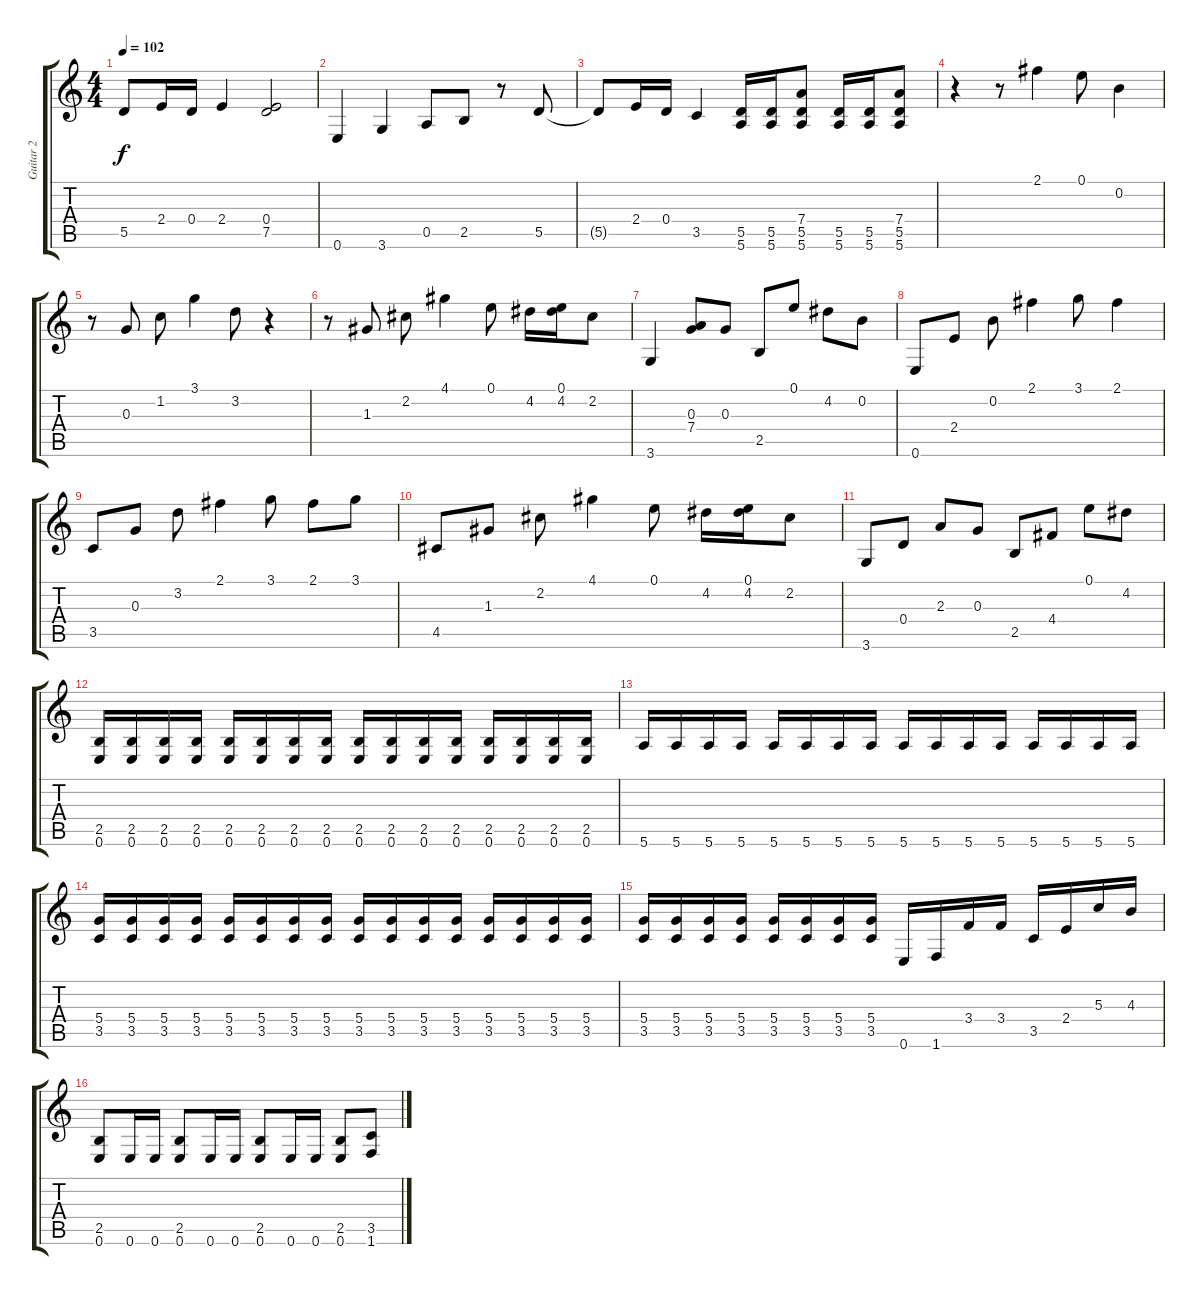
\track ("Guitar 2" "Guitar 2") {instrument distortionguitar}
\staff {score tabs}
\tuning (E4 B3 G3 D3 A2 E2) {hide}
\ts (4 4)
\tempo 102
\clef g2
\ks c
5.5{t}.8{dy f} 2.4.16 0.4.16 2.4.4 (0.4 7.5).2 |
0.6.4 3.6.4 0.5.8 2.5.8 r.8 5.5.8 |
5.5{t}.8 2.4.16 0.4.16 3.5.4 (5.5 5.6).16 (5.5 5.6).16 (7.4 5.5 5.6).8 (5.5 5.6).16 (5.5 5.6).16 (7.4 5.5 5.6).8 |
r.4 r.8 2.1.4 0.1.8 0.2.4 |
r.8 0.3.8 1.2.8 3.1.4 3.2.8 r.4 |
r.8 1.3.8 2.2.8 4.1.4 0.1.8 4.2.16 (0.1 4.2).16 2.2.8 |
3.6.4 (0.3 7.4).8 0.3.8 2.5.8 0.1.8 4.2.8 0.2.8 |
0.6.8 2.4.8 0.2.8 2.1.4 3.1.8 2.1.4 |
3.5.8 0.3.8 3.2.8 2.1.4 3.1.8 2.1.8 3.1.8 |
4.5.8 1.3.8 2.2.8 4.1.4 0.1.8 4.2.16 (0.1 4.2).16 2.2.8 |
3.6.8 0.4.8 2.3.8 0.3.8 2.5.8 4.4.8 0.1.8 4.2.8 |
(2.5 0.6).16 (2.5 0.6).16 (2.5 0.6).16 (2.5 0.6).16 (2.5 0.6).16 (2.5 0.6).16 (2.5 0.6).16 (2.5 0.6).16 (2.5 0.6).16 (2.5 0.6).16 (2.5 0.6).16 (2.5 0.6).16 (2.5 0.6).16 (2.5 0.6).16 (2.5 0.6).16 (2.5 0.6).16 |
5.6.16 5.6.16 5.6.16 5.6.16 5.6.16 5.6.16 5.6.16 5.6.16 5.6.16 5.6.16 5.6.16 5.6.16 5.6.16 5.6.16 5.6.16 5.6.16 |
(5.4 3.5).16 (5.4 3.5).16 (5.4 3.5).16 (5.4 3.5).16 (5.4 3.5).16 (5.4 3.5).16 (5.4 3.5).16 (5.4 3.5).16 (5.4 3.5).16 (5.4 3.5).16 (5.4 3.5).16 (5.4 3.5).16 (5.4 3.5).16 (5.4 3.5).16 (5.4 3.5).16 (5.4 3.5).16 |
(5.4 3.5).16 (5.4 3.5).16 (5.4 3.5).16 (5.4 3.5).16 (5.4 3.5).16 (5.4 3.5).16 (5.4 3.5).16 (5.4 3.5).16 0.6.16 1.6.16 3.4.16 3.4.16 3.5.16 2.4.16 5.3.16 4.3.16 |
(2.5 0.6).8 0.6.16 0.6.16 (2.5 0.6).8 0.6.16 0.6.16 (2.5 0.6).8 0.6.16 0.6.16 (2.5 0.6).8 (3.5 1.6).8
